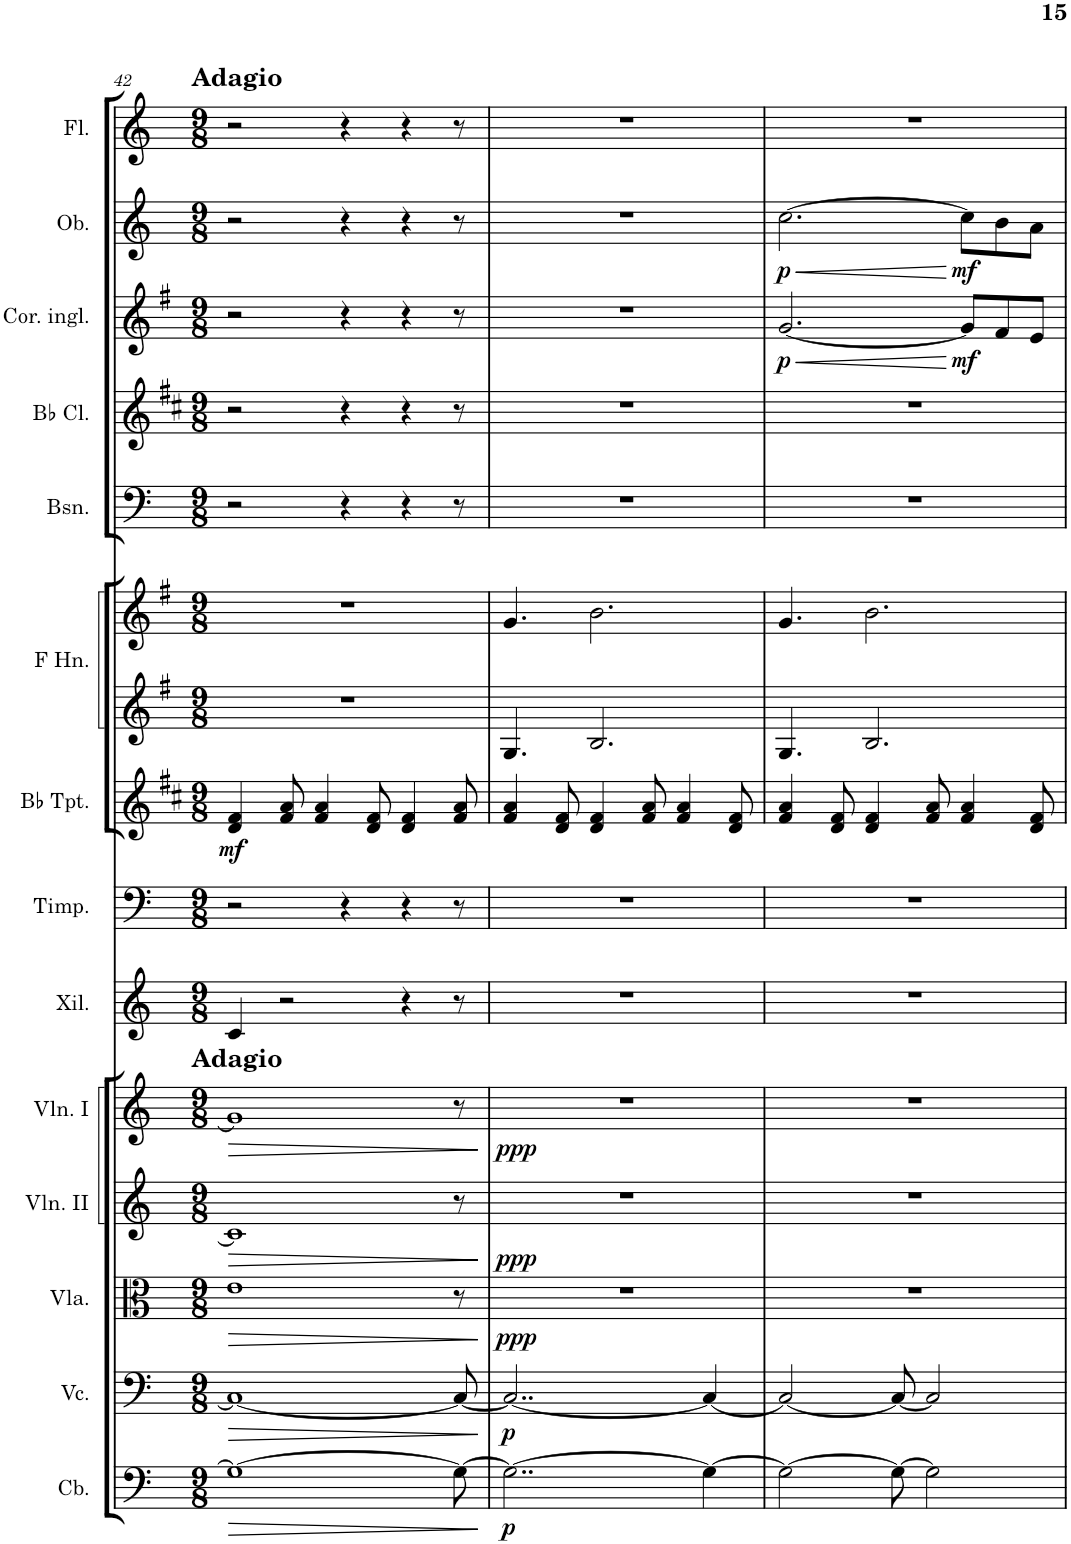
**kern	**dynam	**kern	**dynam	**kern	**dynam	**kern	**dynam	**kern	**dynam	**kern	**kern	**kern	**dynam	**kern	**kern	**kern	**kern	**kern	**dynam	**kern	**dynam	**kern
*part14	*part14	*part13	*part13	*part12	*part12	*part11	*part11	*part10	*part10	*part9	*part8	*part7	*part7	*part6	*part6	*part5	*part4	*part3	*part3	*part2	*part2	*part1
*staff15	*staff15	*staff14	*staff14	*staff13	*staff13	*staff12	*staff12	*staff11	*staff11	*staff10	*staff9	*staff8	*staff8	*staff7	*staff6	*staff5	*staff4	*staff3	*staff3	*staff2	*staff2	*staff1
*I"Contrabasses	*	*I"Violoncellos	*	*I"Violas	*	*I"Violins II	*	*I"Violins I	*	*I"Xilofono	*I"Timpani	*I"Trumpets in Bb	*	*I"Horns in F	*	*I"Bassoons	*I"Clarinets in Bb	*I"Corno inglese	*	*I"Oboes	*	*I"Flutes
*I'Cb.	*	*I'Vc.	*	*I'Vla.	*	*I'Vln. II	*	*I'Vln. I	*	*I'Xil.	*I'Timp.	*	*	*	*	*I'Bsn.	*	*I'Cor. ingl.	*	*I'Ob.	*	*I'Fl.
!!LO:PB:g=z
*clefF4	*	*clefF4	*	*clefC3	*	*clefG2	*	*clefG2	*	*clefG2	*clefF4	*clefG2	*	*clefG2	*clefG2	*clefF4	*clefG2	*clefG2	*	*clefG2	*	*clefG2
*Trd7c12	*	*	*	*	*	*	*	*	*	*Trd-7c-12	*	*Trd1c2	*	*Trd4c7	*Trd4c7	*	*Trd1c2	*Trd4c7	*	*	*	*
*k[]	*	*k[]	*	*k[]	*	*k[]	*	*k[]	*	*k[]	*k[]	*k[f#c#]	*	*k[f#]	*k[f#]	*k[]	*k[f#c#]	*k[f#]	*	*k[]	*	*k[]
*M9/8	*	*M9/8	*	*M9/8	*	*M9/8	*	*M9/8	*	*M9/8	*M9/8	*M9/8	*	*M9/8	*M9/8	*M9/8	*M9/8	*M9/8	*	*M9/8	*	*M9/8
=42	=42	=42	=42	=42	=42	=42	=42	=42	=42	=42	=42	=42	=42	=42	=42	=42	=42	=42	=42	=42	=42	=42
!	!	!	!	!	!	!	!	!	!	!	!	!	!	!	!	!	!	!	!	!	!	!LO:TX:a:B:t=Adagio
!	!	!	!	!	!	!	!	!LO:TX:a:B:t=Adagio	!	!	!	!	!	!	!	!	!	!	!	!	!	!
!	!LO:HP:b	!	!LO:HP:b	!	!LO:HP:b	!	!LO:HP:b	!	!LO:HP:b	!	!	!	!LO:DY:b	!	!	!	!	!	!	!	!	!
1G_	>	1C_	>	1e	>	1c]	>	1g]	>	4c/	2r	4d/ 4f#/	mf	8%9r	8%9r	2r	2r	2r	.	2r	.	2r
.	.	.	.	.	.	.	.	.	.	2r	.	8f#/ 8a/	.	.	.	.	.	.	.	.	.	.
.	.	.	.	.	.	.	.	.	.	.	.	4f#/ 4a/	.	.	.	.	.	.	.	.	.	.
.	.	.	.	.	.	.	.	.	.	.	4r	.	.	.	.	4r	4r	4r	.	4r	.	4r
.	.	.	.	.	.	.	.	.	.	.	.	8d/ 8f#/	.	.	.	.	.	.	.	.	.	.
.	.	.	.	.	.	.	.	.	.	4r	4r	4d/ 4f#/	.	.	.	4r	4r	4r	.	4r	.	4r
8G\_	.	8C/_	.	8r	.	8r	.	8r	.	8r	8r	8f#/ 8a/	.	.	.	8r	8r	8r	.	8r	.	8r
.	]	.	]	.	]	.	]	.	]	.	.	.	.	.	.	.	.	.	.	.	.	.
=43	=43	=43	=43	=43	=43	=43	=43	=43	=43	=43	=43	=43	=43	=43	=43	=43	=43	=43	=43	=43	=43	=43
!	!LO:DY:b	!	!LO:DY:b	!	!LO:DY:b	!	!LO:DY:b	!	!LO:DY:b	!	!	!	!	!	!	!	!	!	!	!	!	!
2..G\_	p	2..C/_	p	8%9r	ppp	8%9r	ppp	8%9r	ppp	8%9r	8%9r	4f#/ 4a/	.	4.G/	4.g/	8%9r	8%9r	8%9r	.	8%9r	.	8%9r
.	.	.	.	.	.	.	.	.	.	.	.	8d/ 8f#/	.	.	.	.	.	.	.	.	.	.
.	.	.	.	.	.	.	.	.	.	.	.	4d/ 4f#/	.	2.B/	2.b\	.	.	.	.	.	.	.
.	.	.	.	.	.	.	.	.	.	.	.	8f#/ 8a/	.	.	.	.	.	.	.	.	.	.
.	.	.	.	.	.	.	.	.	.	.	.	4f#/ 4a/	.	.	.	.	.	.	.	.	.	.
4G\_	.	4C/_	.	.	.	.	.	.	.	.	.	.	.	.	.	.	.	.	.	.	.	.
.	.	.	.	.	.	.	.	.	.	.	.	8d/ 8f#/	.	.	.	.	.	.	.	.	.	.
=44	=44	=44	=44	=44	=44	=44	=44	=44	=44	=44	=44	=44	=44	=44	=44	=44	=44	=44	=44	=44	=44	=44
!	!	!	!	!	!	!	!	!	!	!	!	!	!	!	!	!	!	!	!LO:HP:b	!	!LO:HP:b	!
!	!	!	!	!	!	!	!	!	!	!	!	!	!	!	!	!	!	!	!LO:DY:n=1:b	!	!LO:DY:n=1:b	!
2G\_	.	2C/_	.	8%9r	.	8%9r	.	8%9r	.	8%9r	8%9r	4f#/ 4a/	.	4.G/	4.g/	8%9r	8%9r	[2.g/	< p	[2.cc\	< p	8%9r
.	.	.	.	.	.	.	.	.	.	.	.	8d/ 8f#/	.	.	.	.	.	.	.	.	.	.
.	.	.	.	.	.	.	.	.	.	.	.	4d/ 4f#/	.	2.B/	2.b\	.	.	.	.	.	.	.
8G\_	.	8C/_	.	.	.	.	.	.	.	.	.	.	.	.	.	.	.	.	.	.	.	.
2G\]	.	2C/]	.	.	.	.	.	.	.	.	.	8f#/ 8a/	.	.	.	.	.	.	.	.	.	.
!	!	!	!	!	!	!	!	!	!	!	!	!	!	!	!	!	!	!	!LO:DY:n=2:b	!	!LO:DY:n=2:b	!
.	.	.	.	.	.	.	.	.	.	.	.	4f#/ 4a/	.	.	.	.	.	8g/L]	[ mf	8cc\L]	[ mf	.
.	.	.	.	.	.	.	.	.	.	.	.	.	.	.	.	.	.	8f#/	.	8b\	.	.
.	.	.	.	.	.	.	.	.	.	.	.	8d/ 8f#/	.	.	.	.	.	8e/J	.	8a\J	.	.
=	=	=	=	=	=	=	=	=	=	=	=	=	=	=	=	=	=	=	=	=	=	=
*-	*-	*-	*-	*-	*-	*-	*-	*-	*-	*-	*-	*-	*-	*-	*-	*-	*-	*-	*-	*-	*-	*-
